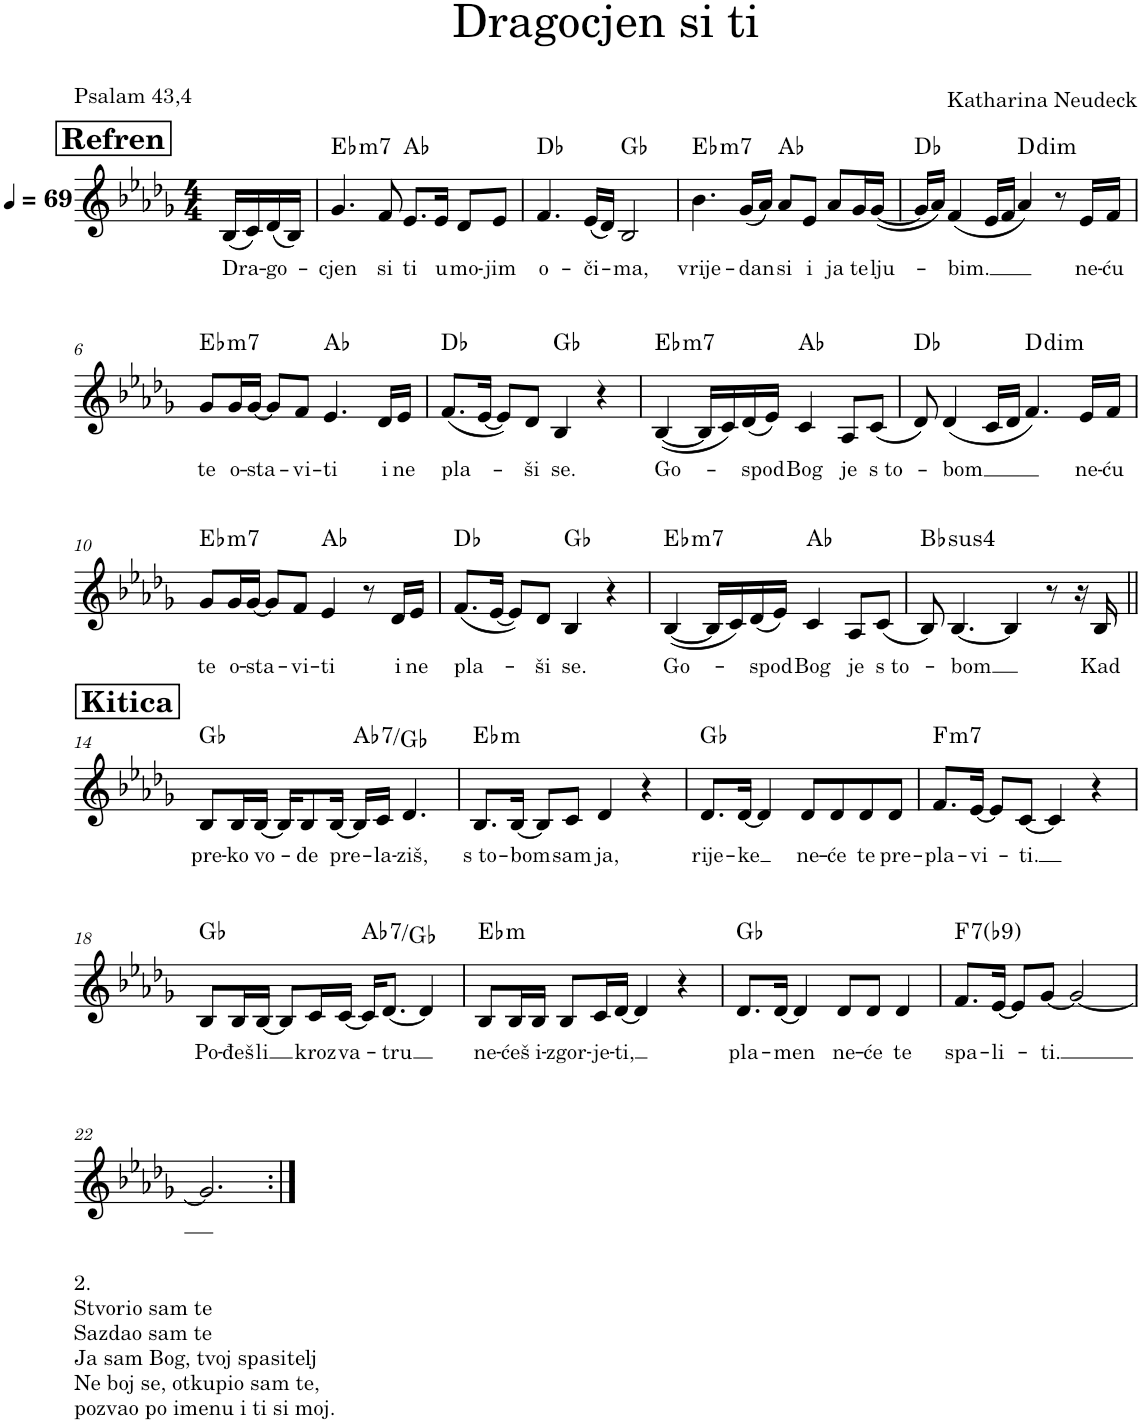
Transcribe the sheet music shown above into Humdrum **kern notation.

**kern	**text	**harte
*part1	*part1	*part1
*staff1	*staff1	*
*I"Piano, melodija	*	*
*I'Pno.	*	*
*clefG2	*	*
*k[b-e-a-d-g-]	*	*
*M4/4	*	*
*MM69	*	*
!!LO:REH:place=s1:a:B:cj:fs=14:t=Refren
=1	=1	=1
!	!LO:LY:b	!
(16B-/LL	Dra-	.
16c/)	.	.
!	!LO:LY:b	!
(16d-/	-go-	.
16B-/JJ)	.	.
=2	=2	=2
!	!LO:LY:b	!LO:H:kt=m7
4.g-/	-cjen	Eb:min7
!	!LO:LY:b	!
8f/	si	.
!	!LO:LY:b	!
8.e-/L	ti	Ab:maj
!	!LO:LY:b	!
16e-/Jk	u	.
!	!LO:LY:b	!
8d-/L	mo-	.
!	!LO:LY:b	!
8e-/J	-jim	.
=3	=3	=3
!	!LO:LY:b	!
4.f/	o-	Db:maj
!	!LO:LY:b	!
(16e-/LL	-či-	.
16d-/JJ)	.	.
!	!LO:LY:b	!
2B-/	-ma,	Gb:maj
=4	=4	=4
!	!LO:LY:b	!LO:H:kt=m7
4.b-\	vrije-	Eb:min7
!	!LO:LY:b	!
(16g-/LL	-dan	.
16a-/JJ)	.	.
!	!LO:LY:b	!
8a-/L	si	Ab:maj
!	!LO:LY:b	!
8e-/J	i	.
!	!LO:LY:b	!
8a-/L	ja	.
!	!LO:LY:b	!
16g-/L	te	.
!	!LO:LY:b	!
([16g-/JJ	lju-	.
=5	=5	=5
16g-/LL]	.	Db:maj
16a-/JJ)	.	.
!	!LO:LY:b	!
(4f/	-bim.	.
16e-/LL	.	.
16f/JJ	.	.
!	!	!LO:H:kt=dim
4a-/)	.	D:dim
8r	.	.
!	!LO:LY:b	!
16e-/LL	ne-	.
!	!LO:LY:b	!
16f/JJ	-ću	.
!!LO:LB:g=z
=6	=6	=6
!	!LO:LY:b	!LO:H:kt=m7
8g-/L	te	Eb:min7
!	!LO:LY:b	!
16g-/L	o-	.
!	!LO:LY:b	!
[16g-/JJ	-sta-	.
8g-/L]	.	.
!	!LO:LY:b	!
8f/J	-vi-	.
!	!LO:LY:b	!
4.e-/	-ti	Ab:maj
!	!LO:LY:b	!
16d-/LL	i	.
!	!LO:LY:b	!
16e-/JJ	ne	.
=7	=7	=7
!	!LO:LY:b	!
(8.f/L	pla-	Db:maj
[16e-/Jk	.	.
8e-/L])	.	.
!	!LO:LY:b	!
8d-/J	-ši	.
!	!LO:LY:b	!
4B-/	se.	Gb:maj
4r	.	.
=8	=8	=8
!	!LO:LY:b	!LO:H:kt=m7
([4B-/	Go-	Eb:min7
16B-/LL]	.	.
16c/)	.	.
!	!LO:LY:b	!
(16d-/	-spod	.
16e-/JJ)	.	.
!	!LO:LY:b	!
4c/	Bog	Ab:maj
!	!LO:LY:b	!
8A-/L	je	.
!	!LO:LY:b	!
(8c/J	s to-	.
=9	=9	=9
8d-/)	.	Db:maj
!	!LO:LY:b	!
(4d-/	-bom	.
16c/LL	.	.
16d-/JJ	.	.
!	!	!LO:H:kt=dim
4.f/)	.	D:dim
!	!LO:LY:b	!
16e-/LL	ne-	.
!	!LO:LY:b	!
16f/JJ	-ću	.
!!LO:LB:g=z
=10	=10	=10
!	!LO:LY:b	!LO:H:kt=m7
8g-/L	te	Eb:min7
!	!LO:LY:b	!
16g-/L	o-	.
!	!LO:LY:b	!
[16g-/JJ	-sta-	.
8g-/L]	.	.
!	!LO:LY:b	!
8f/J	-vi-	.
!	!LO:LY:b	!
4e-/	-ti	Ab:maj
8r	.	.
!	!LO:LY:b	!
16d-/LL	i	.
!	!LO:LY:b	!
16e-/JJ	ne	.
=11	=11	=11
!	!LO:LY:b	!
(8.f/L	pla-	Db:maj
[16e-/Jk	.	.
8e-/L])	.	.
!	!LO:LY:b	!
8d-/J	-ši	.
!	!LO:LY:b	!
4B-/	se.	Gb:maj
4r	.	.
=12	=12	=12
!	!LO:LY:b	!LO:H:kt=m7
([4B-/	Go-	Eb:min7
16B-/LL]	.	.
16c/)	.	.
!	!LO:LY:b	!
(16d-/	-spod	.
16e-/JJ)	.	.
!	!LO:LY:b	!
4c/	Bog	Ab:maj
!	!LO:LY:b	!
8A-/L	je	.
!	!LO:LY:b	!
(8c/J	s to-	.
=13	=13	=13
!	!	!LO:H:kt=4
8B-/)	.	Bb:sus4
!	!LO:LY:b	!
[4.B-/	-bom	.
4B-/]	.	.
8r	.	.
16r	.	.
!	!LO:LY:b	!
16B-/	Kad	.
!!LO:LB:g=z
!!LO:REH:place=s1:a:B:cj:fs=14:t=Kitica
=14||	=14||	=14||
!	!LO:LY:b	!
8B-/L	pre-	Gb:maj
!	!LO:LY:b	!
16B-/L	-ko	.
!	!LO:LY:b	!
[16B-/JJ	vo-	.
16B-/KL]	.	.
!	!LO:LY:b	!
8B-/	-de	.
!	!LO:LY:b	!
[16B-/Jk	pre-	.
!	!	!LO:H:kt=7
16B-/LL]	.	Ab:7/b7
!	!LO:LY:b	!
16c/JJ	-la-	.
!	!LO:LY:b	!
4.d-/	-ziš,	.
=15	=15	=15
!	!LO:LY:b	!LO:H:kt=m
8.B-/L	s to-	Eb:min
!	!LO:LY:b	!
[16B-/Jk	-bom	.
8B-/L]	.	.
!	!LO:LY:b	!
8c/J	sam	.
!	!LO:LY:b	!
4d-/	ja,	.
4r	.	.
=16	=16	=16
!	!LO:LY:b	!
8.d-/L	rije-	Gb:maj
!	!LO:LY:b	!
[16d-/Jk	-ke	.
4d-/]	.	.
!	!LO:LY:b	!
8d-/L	ne-	.
!	!LO:LY:b	!
8d-/	-će	.
!	!LO:LY:b	!
8d-/	te	.
!	!LO:LY:b	!
8d-/J	pre-	.
=17	=17	=17
!	!LO:LY:b	!LO:H:kt=m7
8.f/L	-pla-	F:min7
!	!LO:LY:b	!
[16e-/Jk	-vi-	.
8e-/L]	.	.
!	!LO:LY:b	!
[8c/J	-ti.	.
4c/]	.	.
4r	.	.
!!LO:LB:g=z
=18	=18	=18
!	!LO:LY:b	!
8B-/L	Po-	Gb:maj
!	!LO:LY:b	!
16B-/L	-đeš	.
!	!LO:LY:b	!
[16B-/JJ	li	.
8B-/L]	.	.
!	!LO:LY:b	!
16c/L	kroz	.
!	!LO:LY:b	!
[16c/JJ	va-	.
!	!	!LO:H:kt=7
16c/KL]	.	Ab:7/b7
!	!LO:LY:b	!
[8.d-/J	-tru	.
4d-/]	.	.
=19	=19	=19
!	!LO:LY:b	!LO:H:kt=m
8B-/L	ne-	Eb:min
!	!LO:LY:b	!
16B-/L	-ćeš	.
!	!LO:LY:b	!
16B-/JJ	i-	.
!	!LO:LY:b	!
8B-/L	-zgor-	.
!	!LO:LY:b	!
16c/L	-je-	.
!	!LO:LY:b	!
[16d-/JJ	-ti,	.
4d-/]	.	.
4r	.	.
=20	=20	=20
!	!LO:LY:b	!
8.d-/L	pla-	Gb:maj
!	!LO:LY:b	!
[16d-/Jk	-men	.
4d-/]	.	.
!	!LO:LY:b	!
8d-/L	ne-	.
!	!LO:LY:b	!
8d-/J	-će	.
!	!LO:LY:b	!
4d-/	te	.
=21	=21	=21
!	!LO:LY:b	!LO:H:kt=7
8.f/L	spa-	F:7(b9)
!	!LO:LY:b	!
[16e-/Jk	-li-	.
8e-/L]	.	.
!	!LO:LY:b	!
[8g-/J	-ti.	.
2g-/_	.	.
!!LO:LB:g=z
=22	=22	=22
!LO:TX:b:t=2.	!	!
!LO:TX:b:t=Stvorio sam te	!	!
!LO:TX:b:t=Sazdao sam te	!	!
!LO:TX:b:t=Ja sam Bog, tvoj spasitelj	!	!
!LO:TX:b:t=Ne boj se, otkupio sam te,	!	!
!LO:TX:b:t=pozvao po imenu i ti si moj.	!	!LO:H:kt=N.C.
2.g-/]	.	N
=:|!	=:|!	=:|!
*-	*-	*-
